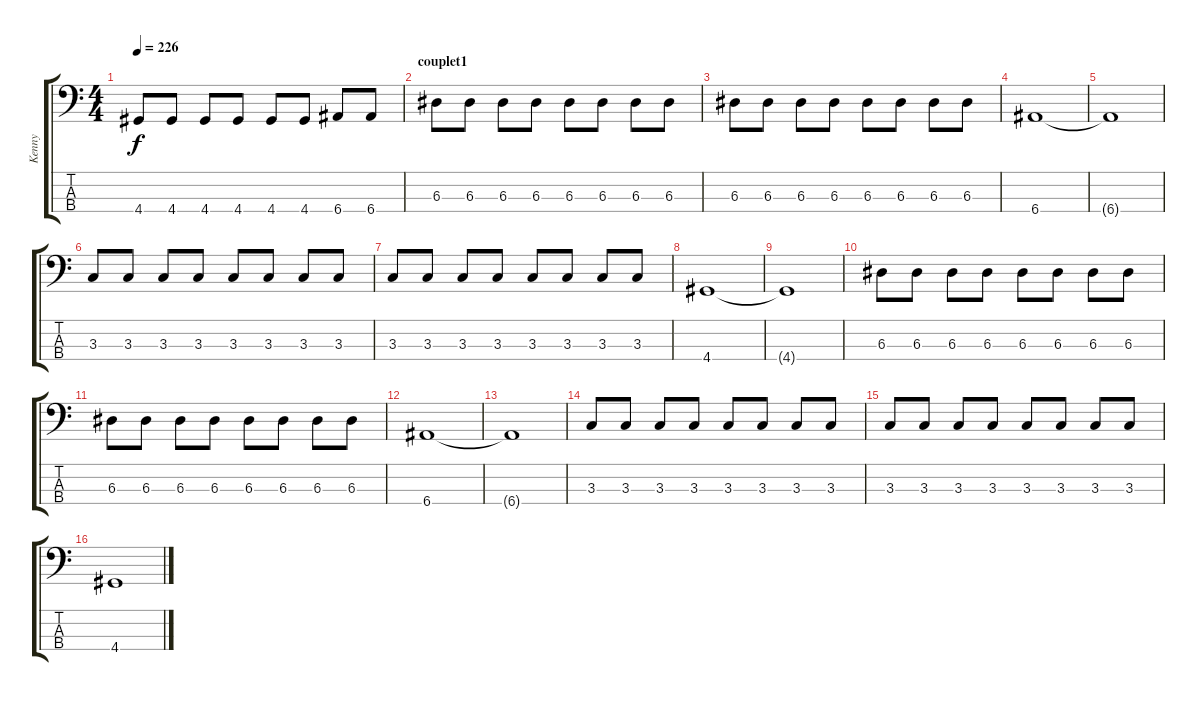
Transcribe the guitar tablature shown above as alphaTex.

\track ("Kenny" "Kenny") {instrument electricbasspick}
\staff {score tabs}
\tuning (G2 D2 A1 E1) {hide}
\ts (4 4)
\tempo 226
\clef f4
\ks c
4.4.8{dy f} 4.4.8 4.4.8 4.4.8 4.4.8 4.4.8 6.4.8 6.4.8 |
\section ("" "couplet1")
6.3.8 6.3.8 6.3.8 6.3.8 6.3.8 6.3.8 6.3.8 6.3.8 |
6.3.8 6.3.8 6.3.8 6.3.8 6.3.8 6.3.8 6.3.8 6.3.8 |
6.4.1 |
6.4{t}.1 |
3.3.8 3.3.8 3.3.8 3.3.8 3.3.8 3.3.8 3.3.8 3.3.8 |
3.3.8 3.3.8 3.3.8 3.3.8 3.3.8 3.3.8 3.3.8 3.3.8 |
4.4.1 |
4.4{t}.1 |
6.3.8 6.3.8 6.3.8 6.3.8 6.3.8 6.3.8 6.3.8 6.3.8 |
6.3.8 6.3.8 6.3.8 6.3.8 6.3.8 6.3.8 6.3.8 6.3.8 |
6.4.1 |
6.4{t}.1 |
3.3.8 3.3.8 3.3.8 3.3.8 3.3.8 3.3.8 3.3.8 3.3.8 |
3.3.8 3.3.8 3.3.8 3.3.8 3.3.8 3.3.8 3.3.8 3.3.8 |
4.4.1
